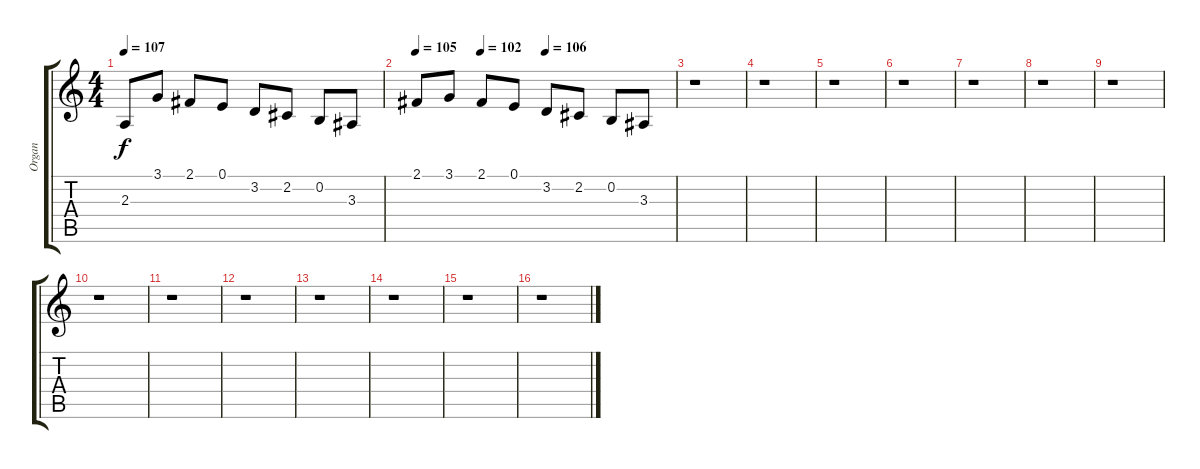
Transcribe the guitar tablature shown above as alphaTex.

\track ("Organ" "Organ") {instrument churchorgan}
\staff {score tabs}
\tuning (E4 B3 G3 D3 A2 E2) {hide}
\ts (4 4)
\tempo 107
\clef g2
\ks c
2.3.8{dy f} 3.1.8 2.1.8 0.1.8 3.2.8 2.2.8 0.2.8 3.3.8 |
\tempo 105
\tempo (102 0.25)
\tempo (106 0.5)
2.1.8 3.1.8 2.1.8 0.1.8 3.2.8 2.2.8 0.2.8 3.3.8 |
r.1 |
r.1 |
r.1 |
r.1 |
r.1 |
r.1 |
r.1 |
r.1 |
r.1 |
r.1 |
r.1 |
r.1 |
r.1 |
r.1
